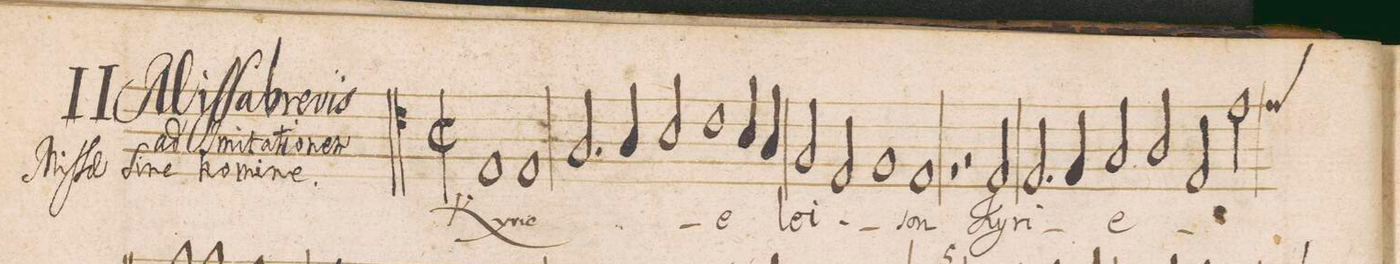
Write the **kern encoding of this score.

**kern	**text
*I"TENOR	*
*clefC4	*
*k[]	*
*met(C|)	*
*M2/1	*
1E	Ky-
1E	-rie
=2-	=2-
2.G/	.
4A/	.
2B/	.
1c\	e-
=3-	=3-
4B/	.
4A/	.
2G/	-lei-
2E/	.
=4-	=4-
1F	.
1E	-son
=5-	=5-
1r	.
2r	.
2E/	Ky-
=6-	=6-
2.E/	-ri-
4F/	.
2G/	-e
2A/	.
=7-	=7-
2E/	.
*custos:e	*
2e\	e-
*-	*-
